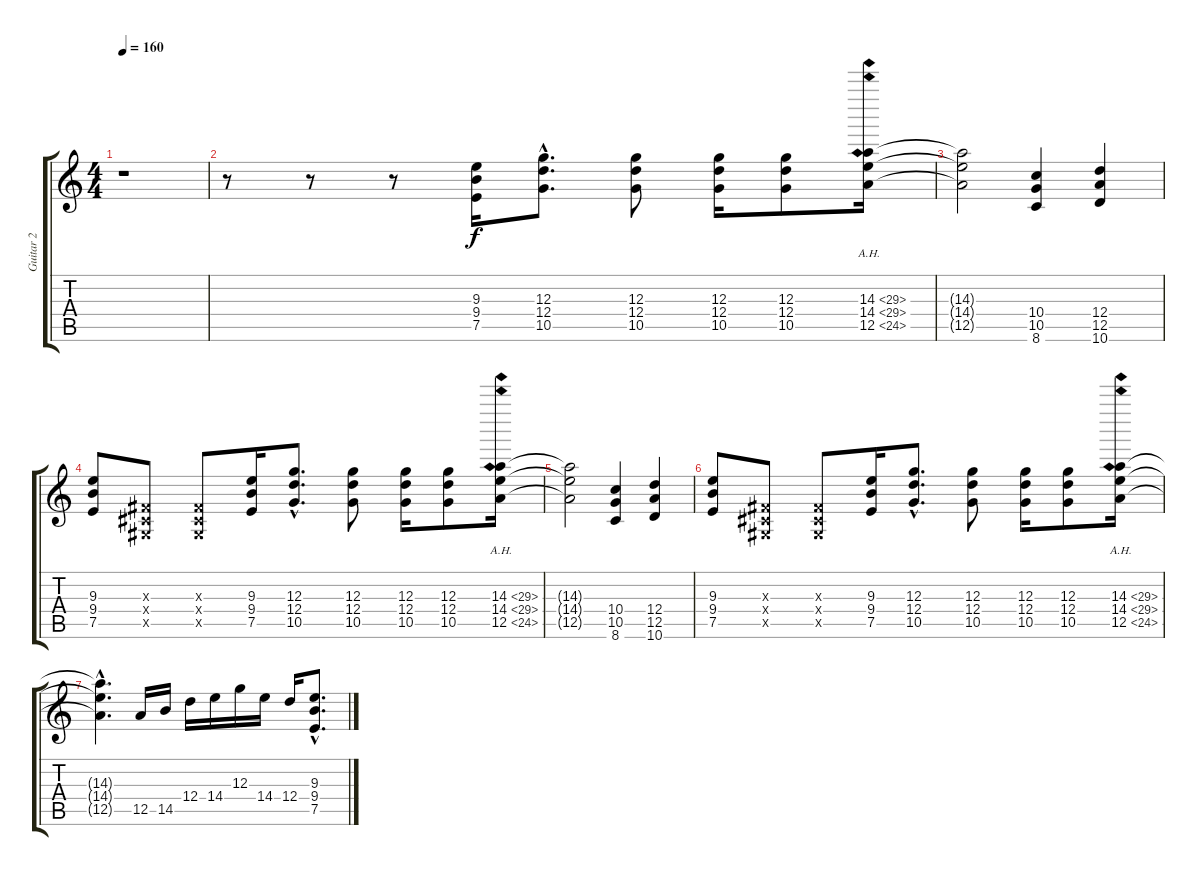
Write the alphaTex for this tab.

\track ("Guitar 2" "Guitar 2") {instrument distortionguitar}
\staff {score tabs}
\tuning (E4 B3 G3 D3 A2 E2) {hide}
\ts (4 4)
\tempo 160
\clef g2
\ks c
r.1{dy f} |
r.8 r.8 r.8 (9.3 9.4 7.5).16 (12.3{hac} 12.4{hac} 10.5{hac}).8{d} (12.3 12.4 10.5).8 (12.3 12.4 10.5).16 (12.3 12.4 10.5).8 (14.3{ah 15} 14.4{ah 15} 12.5{ah 12}).16 |
(14.3{t} 14.4{t} 12.5{t}).2 (10.4 10.5 8.6).4 (12.4 12.5 10.6).4 |
(9.3 9.4 7.5).8 (-1.3{x} -1.4{x} -1.5{x}).8 (-1.3{x} -1.4{x} -1.5{x}).8 (9.3 9.4 7.5).16 (12.3{hac} 12.4{hac} 10.5{hac}).8{d} (12.3 12.4 10.5).8 (12.3 12.4 10.5).16 (12.3 12.4 10.5).8 (14.3{ah 15} 14.4{ah 15} 12.5{ah 12}).16 |
(14.3{t} 14.4{t} 12.5{t}).2 (10.4 10.5 8.6).4 (12.4 12.5 10.6).4 |
(9.3 9.4 7.5).8 (-1.3{x} -1.4{x} -1.5{x}).8 (-1.3{x} -1.4{x} -1.5{x}).8 (9.3 9.4 7.5).16 (12.3{hac} 12.4{hac} 10.5{hac}).8{d} (12.3 12.4 10.5).8 (12.3 12.4 10.5).16 (12.3 12.4 10.5).8 (14.3{ah 15} 14.4{ah 15} 12.5{ah 12}).16 |
(14.3{hac t} 14.4{hac t} 12.5{hac t}).4{d} 12.5.16 14.5.16 12.4.16 14.4.16 12.3.16 14.4.16 12.4.16 (9.3{hac} 9.4{hac} 7.5{hac}).8{d}
